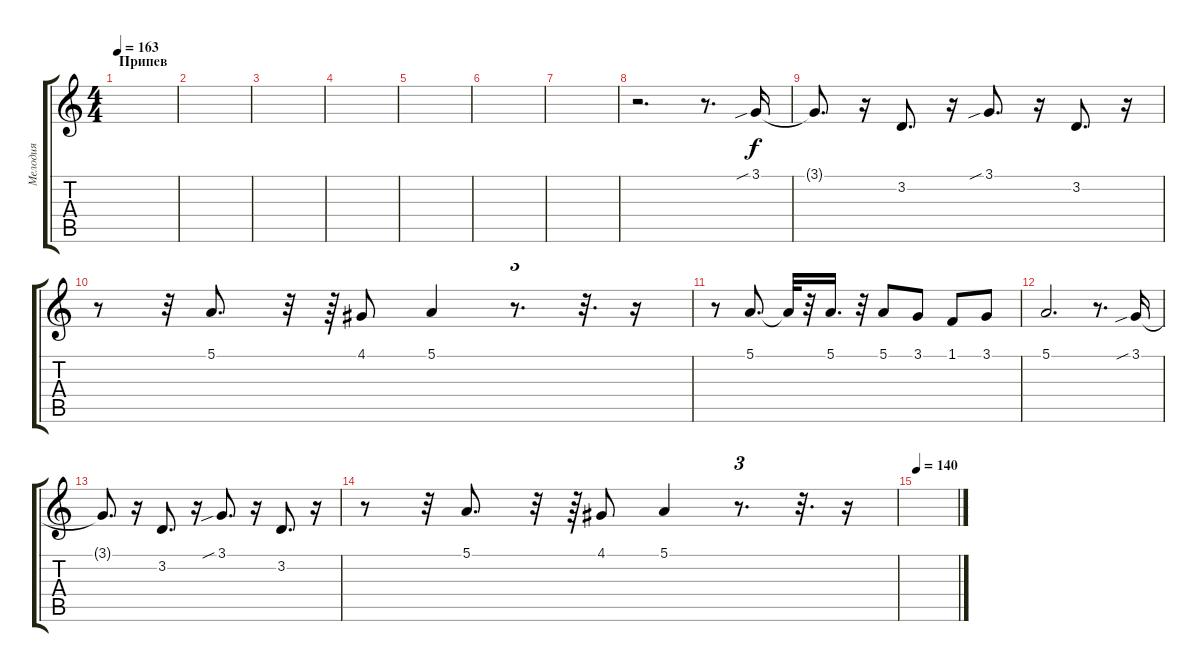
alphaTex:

\track ("Мелодия" "Мелодия") {instrument tuba}
\staff {score tabs}
\tuning (E4 B3 G3 D3 A2 E2) {hide}
\ts (4 4)
\section ("" "Припев")
\tempo 163
\clef g2
\ks c
|
|
|
|
|
|
|
r.2{d volume 13} r.8{d} 3.1{sib}.16 |
3.1{t}.8{d} r.16 3.2.8{d} r.16 3.1{sib}.8{d} r.16 3.2.8{d} r.16 |
r.8 r.32 5.1.8{d} r.32 r.64 4.1.8 5.1.4 r.8{d tu (3 2)} r.32{d} r.16 |
r.8 5.1.8{d} 5.1{t}.32 r.32 5.1.16{d} r.32 5.1.8 3.1.8 1.1.8 3.1.8 |
5.1.2{d} r.8{d} 3.1{sib}.16 |
3.1{t}.8{d} r.16 3.2.8{d} r.16 3.1{sib}.8{d} r.16 3.2.8{d} r.16 |
r.8 r.32 5.1.8{d} r.32 r.64 4.1.8 5.1.4 r.8{d tu (3 2)} r.32{d} r.16 |
\tempo 140
